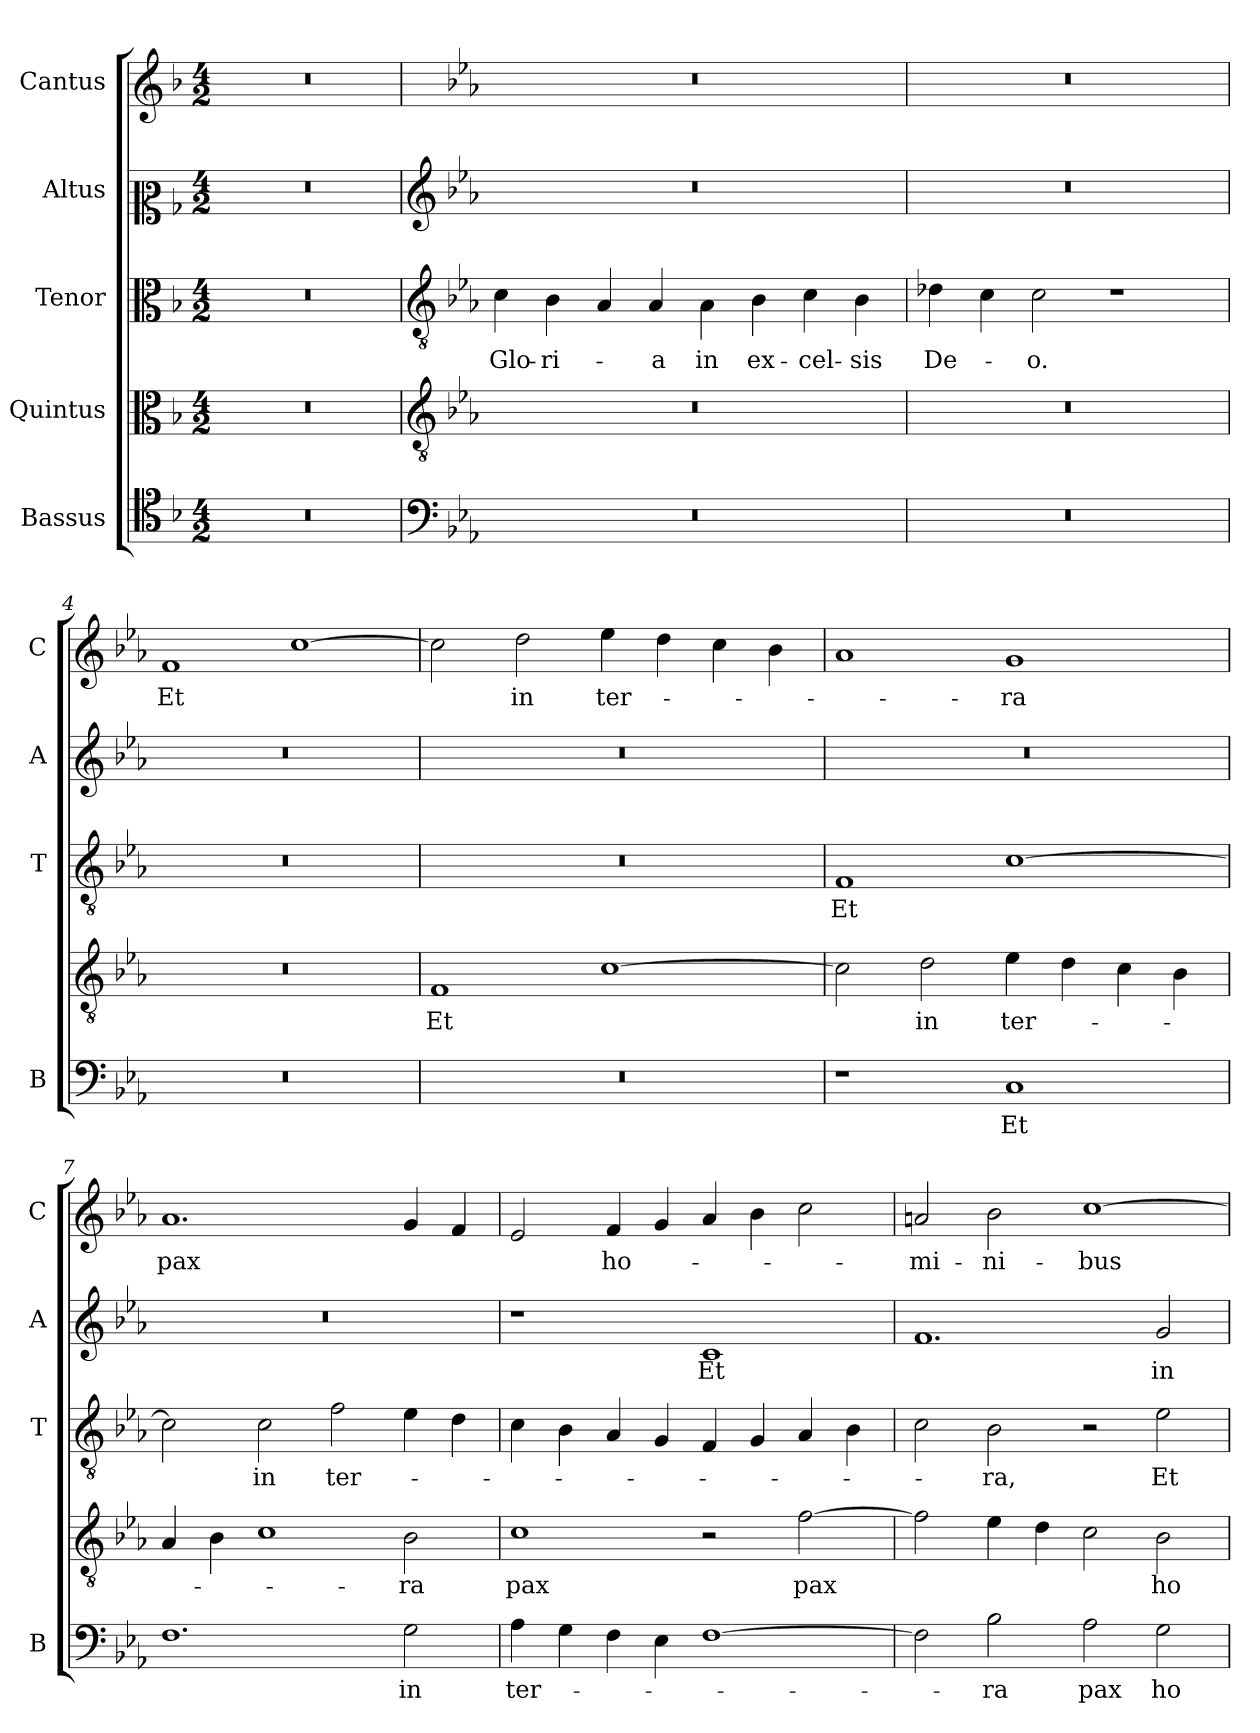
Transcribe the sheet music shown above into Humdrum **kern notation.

**kern	**text	**kern	**text	**kern	**text	**kern	**text	**kern	**text
*part5	*part5	*part4	*part4	*part3	*part3	*part2	*part2	*part1	*part1
*staff5	*staff5	*staff4	*staff4	*staff3	*staff3	*staff2	*staff2	*staff1	*staff1
*I"Bassus	*	*I"Quintus	*	*I"Tenor	*	*I"Altus	*	*I"Cantus	*
*I'B	*	*	*	*I'T	*	*I'A	*	*I'C	*
*clefC4	*	*clefC3	*	*clefC3	*	*clefC2	*	*clefG2	*
*k[b-]	*	*k[b-]	*	*k[b-]	*	*k[b-]	*	*k[b-]	*
*F:	*	*F:	*	*F:	*	*F:	*	*F:	*
*M4/2	*	*M4/2	*	*M4/2	*	*M4/2	*	*M4/2	*
=1	=1	=1	=1	=1	=1	=1	=1	=1	=1
0r	.	0r	.	0r	.	0r	.	0r	.
=2	=2	=2	=2	=2	=2	=2	=2	=2	=2
*clefF4	*	*clefGv2	*	*clefGv2	*	*clefG2	*	*	*
*k[b-e-a-]	*	*k[b-e-a-]	*	*k[b-e-a-]	*	*k[b-e-a-]	*	*k[b-e-a-]	*
*E-:	*	*E-:	*	*E-:	*	*E-:	*	*E-:	*
!	!	!	!	!	!LO:LY:b	!	!	!	!
0r	.	0r	.	4c\	Glo-	0r	.	0r	.
!	!	!	!	!	!LO:LY:b	!	!	!	!
.	.	.	.	4B-\	-ri-	.	.	.	.
.	.	.	.	4A-/	.	.	.	.	.
!	!	!	!	!	!LO:LY:b	!	!	!	!
.	.	.	.	4A-/	-a	.	.	.	.
!	!	!	!	!	!LO:LY:b	!	!	!	!
.	.	.	.	4A-\	in	.	.	.	.
!	!	!	!	!	!LO:LY:b	!	!	!	!
.	.	.	.	4B-\	ex-	.	.	.	.
!	!	!	!	!	!LO:LY:b	!	!	!	!
.	.	.	.	4c\	-cel-	.	.	.	.
!	!	!	!	!	!LO:LY:b	!	!	!	!
.	.	.	.	4B-\	-sis	.	.	.	.
=3	=3	=3	=3	=3	=3	=3	=3	=3	=3
!	!	!	!	!	!LO:LY:b	!	!	!	!
0r	.	0r	.	4d-X\	De-	0r	.	0r	.
.	.	.	.	4c\	.	.	.	.	.
!	!	!	!	!	!LO:LY:b	!	!	!	!
.	.	.	.	2c\	-o.	.	.	.	.
.	.	.	.	1r	.	.	.	.	.
=4	=4	=4	=4	=4	=4	=4	=4	=4	=4
!	!	!	!	!	!	!	!	!	!LO:LY:b
0r	.	0r	.	0r	.	0r	.	1f	Et
.	.	.	.	.	.	.	.	[1cc	.
!!LO:LB:g=z
=5	=5	=5	=5	=5	=5	=5	=5	=5	=5
!	!	!	!LO:LY:b	!	!	!	!	!	!
0r	.	1F	Et	0r	.	0r	.	2cc\]	.
!	!	!	!	!	!	!	!	!	!LO:LY:b
.	.	.	.	.	.	.	.	2dd\	in
!	!	!	!	!	!	!	!	!	!LO:LY:b
.	.	[1c	.	.	.	.	.	4ee-\	ter-
.	.	.	.	.	.	.	.	4dd\	.
.	.	.	.	.	.	.	.	4cc\	.
.	.	.	.	.	.	.	.	4b-\	.
=6	=6	=6	=6	=6	=6	=6	=6	=6	=6
!	!	!	!	!	!LO:LY:b	!	!	!	!
1r	.	2c\]	.	1F	Et	0r	.	1a-	.
!	!	!	!LO:LY:b	!	!	!	!	!	!
.	.	2d\	in	.	.	.	.	.	.
!	!LO:LY:b	!	!LO:LY:b	!	!	!	!	!	!LO:LY:b
1C	Et	4e-\	ter-	[1c	.	.	.	1g	-ra
.	.	4d\	.	.	.	.	.	.	.
.	.	4c\	.	.	.	.	.	.	.
.	.	4B-\	.	.	.	.	.	.	.
=7	=7	=7	=7	=7	=7	=7	=7	=7	=7
!	!	!	!	!	!	!	!	!	!LO:LY:b
1.F	.	4A-/	.	2c\]	.	0r	.	1.a-	pax
.	.	4B-\	.	.	.	.	.	.	.
!	!	!	!	!	!LO:LY:b	!	!	!	!
.	.	1c	.	2c\	in	.	.	.	.
!	!	!	!	!	!LO:LY:b	!	!	!	!
.	.	.	.	2f\	ter-	.	.	.	.
!	!LO:LY:b	!	!LO:LY:b	!	!	!	!	!	!
2G\	in	2B-\	-ra	4e-\	.	.	.	4g/	.
.	.	.	.	4d\	.	.	.	4f/	.
=8	=8	=8	=8	=8	=8	=8	=8	=8	=8
!	!LO:LY:b	!	!LO:LY:b	!	!	!	!	!	!
4A-\	ter-	1c	pax	4c\	.	1r	.	2e-/	.
4G\	.	.	.	4B-\	.	.	.	.	.
!	!	!	!	!	!	!	!	!	!LO:LY:b
4F\	.	.	.	4A-/	.	.	.	4f/	ho-
4E-\	.	.	.	4G/	.	.	.	4g/	.
!	!	!	!	!	!	!	!LO:LY:b	!	!
[1F	.	2r	.	4F/	.	1c	Et	4a-/	.
.	.	.	.	4G/	.	.	.	4b-\	.
!	!	!	!LO:LY:b	!	!	!	!	!	!
.	.	[2f\	pax	4A-/	.	.	.	2cc\	.
.	.	.	.	4B-\	.	.	.	.	.
!!LO:PB:g=z
=9	=9	=9	=9	=9	=9	=9	=9	=9	=9
!	!	!	!	!	!	!	!	!	!LO:LY:b
2F\]	.	2f\]	.	2c\	.	1.f	.	2an/	-mi-
!	!LO:LY:b	!	!	!	!LO:LY:b	!	!	!	!LO:LY:b
2B-\	-ra	4e-\	.	2B-\	-ra,	.	.	2b-\	-ni-
.	.	4d\	.	.	.	.	.	.	.
!	!LO:LY:b	!	!	!	!	!	!	!	!LO:LY:b
2A-\	pax	2c\	.	2r	.	.	.	[1cc	-bus
!	!LO:LY:b	!	!LO:LY:b	!	!LO:LY:b	!	!LO:LY:b	!	!
2G\	ho-	2B-\	ho-	2e-\	Et	2g/	in	.	.
=	=	=	=	=	=	=	=	=	=
*-	*-	*-	*-	*-	*-	*-	*-	*-	*-
